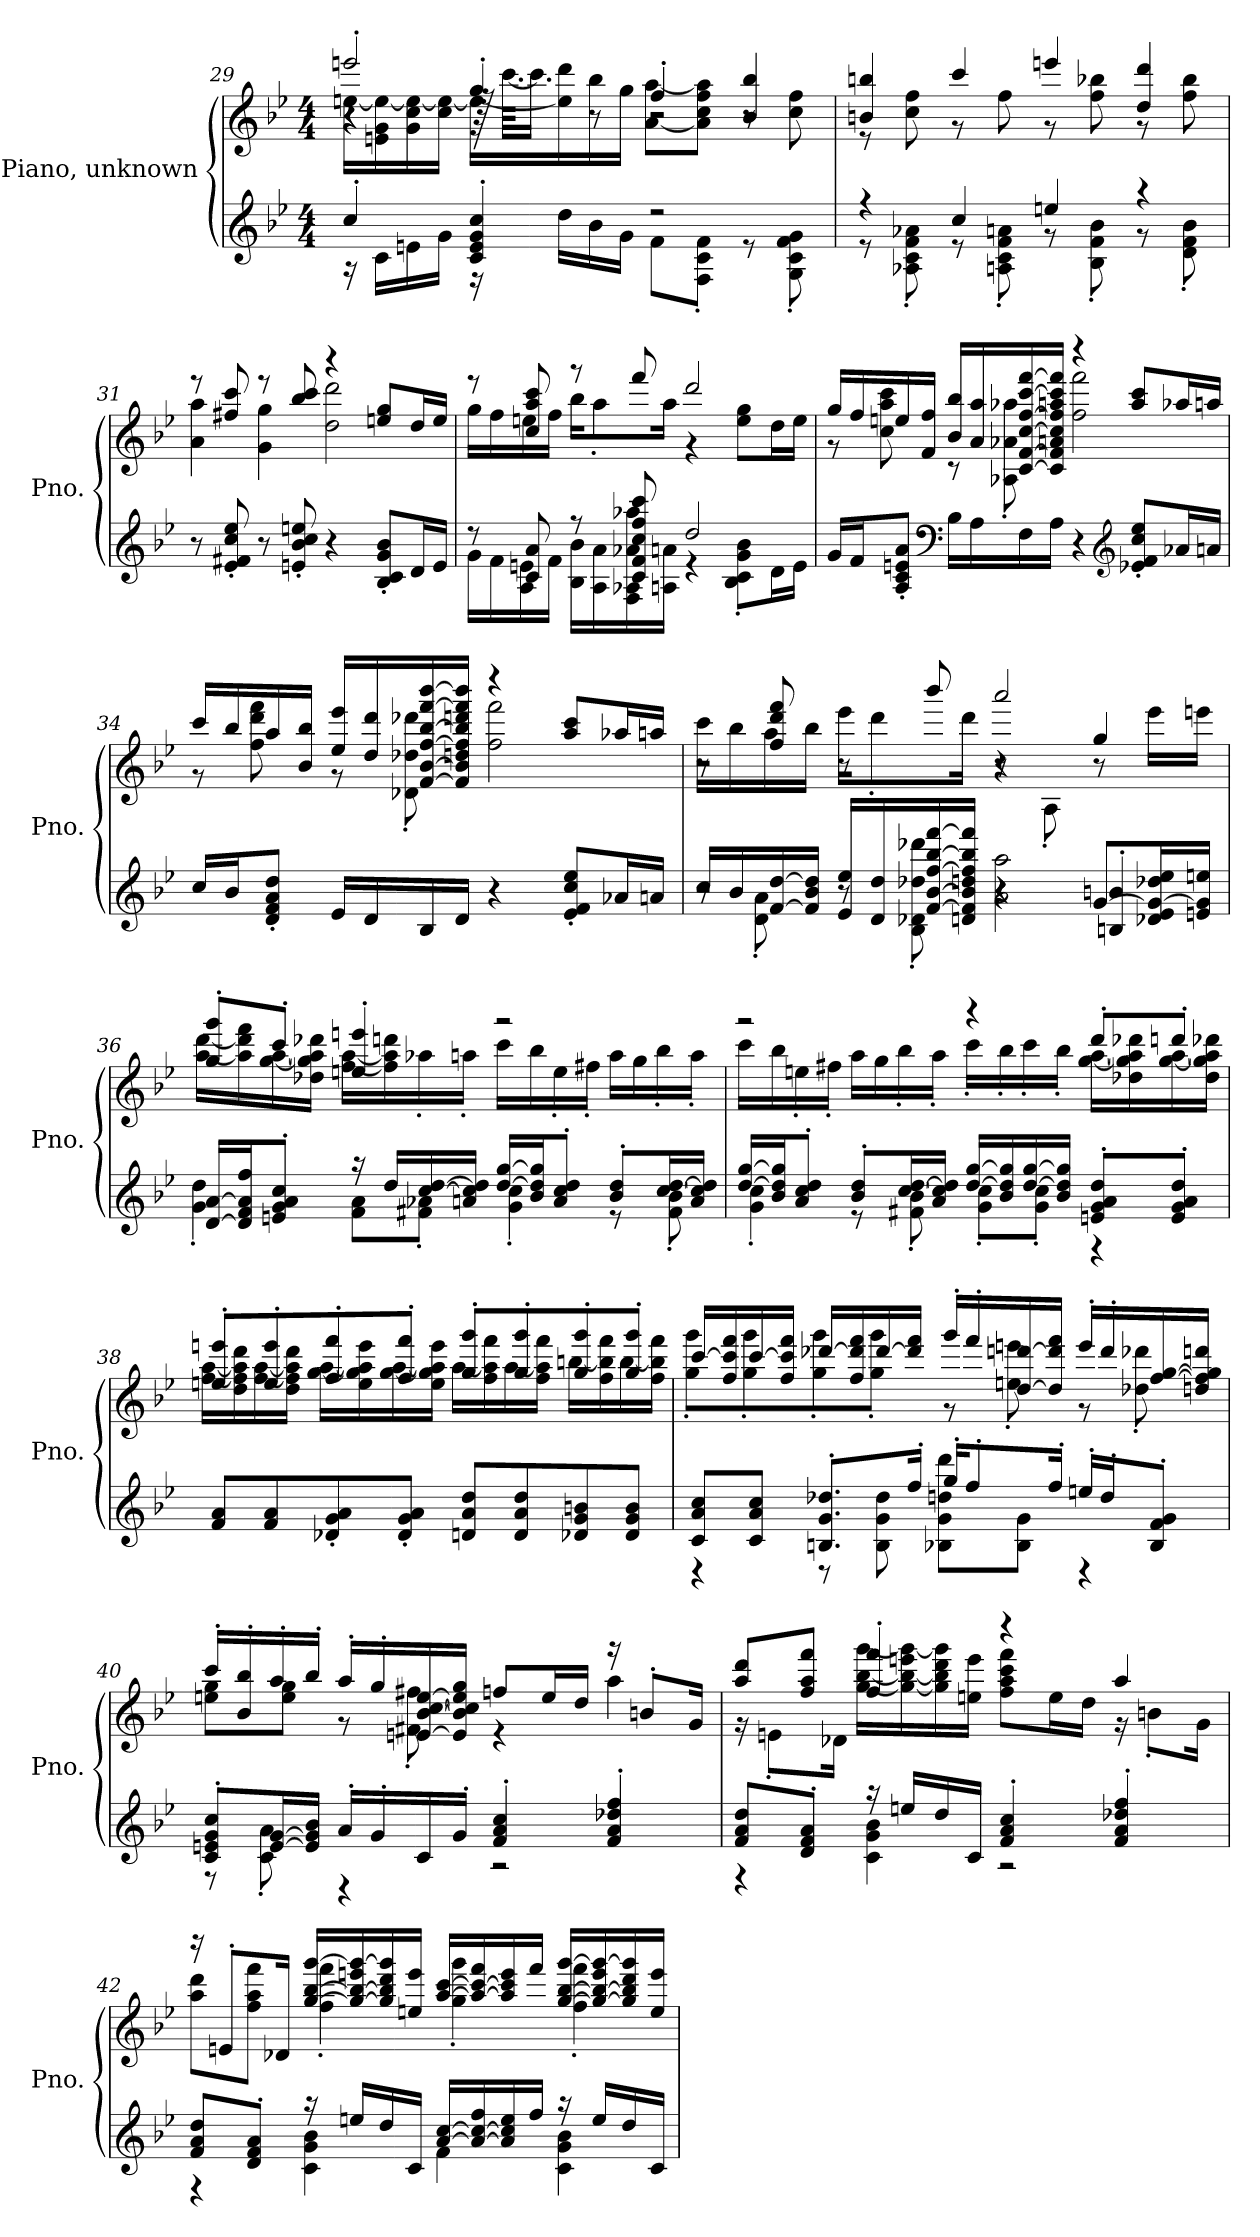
**kern	**kern
*part1	*part1
*staff2	*staff1
*I"Piano, unknown	*
*I'Pno.	*
!!LO:LB:g=z
*clefG2	*clefG2
*k[b-e-]	*k[b-e-]
*M4/4	*M4/4
=29	=29
*^	*^
*	*	*	*^
*	*	*	*	*^
4cc'/	16r	2eeen'/	4r	4r	[16een\LL
.	16c\LL	.	.	.	16en\ 16g\ 16ee\_
.	16en\	.	.	.	16g\ 16cc\ 16ee\_
.	16g\JJ	.	.	.	16cc\ 16ee\_JJ
4c/' 4e/' 4g/' 4cc/'	16r	.	128r	4gg'/	16ee\LL_
.	.	.	[64.ccc\KKLL	.	.
.	.	.	16.ccc\JJ]	.	.
.	16dd\LL	.	.	.	16ee\] 16ddd\
.	16b-\	.	8r	.	16bb-\
.	16g\JJ	.	.	.	16gg\JJ
2r	8f\L	2r	2r	4ff'/	[8a\ [8aa\L
.	8F\' 8c\' 8f\'J	.	.	.	8a\] 8cc\ 8ff\ 8aa\]J
.	8r	.	.	4b-/ 4bb-/	8r
.	8G\' 8c\' 8f\' 8g\'	.	.	.	8cc\ 8ff\
*	*	*	*v	*v	*v
=30	=30	=30	=30
4r	8r	4bn/ 4bbn/	8r
.	8A-X\' 8c\' 8f\' 8a-X\'	.	8cc\ 8ff\
4cc/	8r	4ccc/	8r
.	8An\' 8c\' 8f\' 8an\'	.	8ff\
4een/	8r	4eeen/	8r
.	8B-\' 8f\' 8b-\'	.	8ff\ 8bb-X\
4r	8r	4dd/ 4ddd/	8r
.	8d\' 8f\' 8b-\'	.	8ff\ 8bb-\
*v	*v	*	*
!!LO:LB:g=z	!!
=31	=31	=31
8r	8r	4a\ 4aa\
8e-/' 8f#X/' 8cc/' 8ee-/'	8ff#X/ 8ccc/	.
8r	8r	4g\ 4gg\
8en/' 8b-/' 8cc/' 8een/'	8bb-/ 8ccc/	.
4r	4r	2dd\ 2ddd\
8B-/' 8c/' 8g/' 8b-/'L	8een/ 8gg/L	.
16d/L	16dd/L	.
16e/JJ	16ee/JJ	.
=32	=32	=32
*^	*	*
8r	16g\LL	8r	16gg\LL
.	16f\	.	16ff\
8c/ 8a/	16A\ 16en\	8cc/ 8aa/ 8ccc/	16een\
.	16f\JJ	.	16ff\JJ
8r	16B-\ 16b-\LL	8r	16bb-\KL
.	16A\ 16a\	.	8aa'\
8c/ 8f/ 8cc/ 8ff/ 8ccc/	16F\ 16A-X\ 16a-X\ 16aa-X\	8fff/	.
.	16An\ 16an\JJ	.	16aa\Jk
2dd/	4r	2ddd/	4r
.	8B-\' 8c\' 8g\' 8b-\'L	.	8ee\ 8gg\L
.	16d\L	.	16dd\L
.	16e\JJ	.	16ee\JJ
*v	*v	*	*
!!LO:LB:g=z	!!
=33	=33	=33
16g/LL	16gg/LL	8r
16f/J	16ff/	.
8A/' 8c/' 8en/' 8a/'J	16een/	8cc\ 8aa\ 8ccc\
.	16f/ 16ff/JJ	.
*clefF4	*	*
16B-\LL	16b-/ 16bb-/LL	8r
16A\	16a/ 16aa/	.
16F\	[16c/ [16f/ [16cc/ [16ff/ [16ccc/ [16fff/	8A-X\' 8a-X\' 8aa-X\'
16A\JJ	16c/] 16f/] 16an/ 16cc/] 16ff/] 16aan/ 16ccc/] 16fff/]JJ	.
4r	4r	2ff\ 2fff\
*clefG2	*	*
8e-X/' 8f/' 8cc/' 8ee-/'L	8aa/ 8ccc/L	.
16a-X/L	16aa-X/L	.
16an/JJ	16aan/JJ	.
=34	=34	=34
16cc/LL	16ccc/LL	8r
16b-/J	16bb-/	.
8d/' 8f/' 8a/' 8dd/'J	16aa/	8ff\ 8ddd\ 8fff\
.	16b-/ 16bb-/JJ	.
16e-/LL	16ee-/ 16eee-/LL	8r
16d/	16dd/ 16ddd/	.
16B-/	[16f/ [16b-/ [16ff/ [16bb-/ [16fff/ [16bbb-/	8d-X\' 8dd-X\' 8ddd-X\'
16d/JJ	16f/] 16b-/] 16ddn/ 16ff/] 16bb-/] 16dddn/ 16fff/] 16bbb-/]JJ	.
4r	4r	2ff\ 2fff\
8e-/' 8f/' 8cc/' 8ee-/'L	8aa/ 8ccc/L	.
16a-X/L	16aa-X/L	.
16an/JJ	16aan/JJ	.
!!LO:LB:g=z
=35	=35	=35
*^	*	*^
*	*^	*	*	*
16cc/LL	8r	2r	8r	16ccc\LL	2r
16b-/	.	.	.	16bb-\	.
[16f/ [16dd/	8d\' 8a\'	.	8ff/ 8ddd/ 8fff/	16aa\	.
16f/] 16b-/ 16dd/]JJ	.	.	.	16bb-\JJ	.
16e-/ 16ee-/LL	8r	.	8r	16eee-\KL	.
16d/ 16dd/	.	.	.	8ddd'\	.
[16f/ [16b-/ [16ff/ [16bb-/ [16fff/	8B-\' 8d-X\' 8dd-X\' 8ddd-X\'	.	8bbb-/	.	.
16dn/ 16f/] 16b-/] 16ddn/ 16ff/] 16bb-/] 16fff/]JJ	.	.	.	16ddd\Jk	.
4r	2a\ 2aa\	4r	2aaa/	8r	4r
.	.	.	.	8A'\	.
[8g/L	.	4Bn/' 4bn/'	.	8r	4gg/
16d-X/ 16e-/ 16g/_ 16dd-X/ 16ee-/L	.	.	.	16eee-\LL	.
16en/ 16g/] 16een/JJ	.	.	.	16eeen\JJ	.
*	*v	*v	*	*	*
*	*	*	*v	*v
!!LO:LB:g=z
=36	=36	=36	=36
[16d/ [16a/LL	4g\' 4dd\'	8gg/' 8ggg/'L	[16aa\ [16ddd\LL
16d/] 16f/ 16a/] 16ff/J	.	.	16aa\] 16ddd\] 16fff\
8en/' 8g/' 8a/' 8cc/'J	.	8ccc'/J	[16gg\ [16aa\
.	.	.	16dd-X\ 16gg\] 16aa\] 16ddd-X\JJ
16r	8f\ 8a\L	4een/' 4eeen/'	[16ff\ [16aa\LL
16dd/LL	.	.	16ff\] 16aa\] 16dddn\
[16cc/ [16dd/	8f#X\' 8a-X\'J	.	16aa-X'\
16an/ 16cc/] 16dd/]JJ	.	.	16aan'\JJ
[16dd/ [16gg/LL	4g\' 4cc\'	2r	16ccc\LL
16b-/ 16dd/] 16gg/]J	.	.	16bb-\
8a/' 8cc/' 8dd/'J	.	.	16ee'\
.	.	.	16ff#X'\JJ
8b-/' 8dd/'L	8r	.	16aa\LL
.	.	.	16gg\
[16cc/ [16dd/L	8f#\' 8b-\'	.	16bb-'\
16a/ 16cc/] 16dd/]JJ	.	.	16aa'\JJ
!!LO:PB:g=z	!!
=37	=37	=37	=37
[16dd/ [16gg/LL	4g\' 4cc\'	2r	16ccc\LL
16b-/ 16dd/] 16gg/]J	.	.	16bb-\
8a/' 8cc/' 8dd/'J	.	.	16een'\
.	.	.	16ff#X'\JJ
8b-/' 8dd/'L	8r	.	16aa\LL
.	.	.	16gg\
[16cc/ [16dd/L	8f#X\' 8b-\'	.	16bb-'\
16a/ 16cc/] 16dd/]JJ	.	.	16aa'\JJ
[16dd/ [16gg/LL	8g\' 8cc\'L	4r	16ccc'\LL
16b-/ 16dd/] 16gg/]	.	.	16bb-'\
[16dd/ [16gg/	8g\' 8cc\'J	.	16ccc'\
16b-/ 16dd/] 16gg/]JJ	.	.	16bb-'\JJ
8en/' 8g/' 8a/' 8dd/'L	4r	8ddd'/L	[16gg\ [16aa\LL
.	.	.	16dd-X\ 16gg\] 16aa\] 16ddd-X\
8e/' 8g/' 8a/' 8dd/'J	.	8dddn'/J	[16gg\ [16aa\
.	.	.	16dd-\ 16gg\] 16aa\] 16ddd-X\JJ
*v	*v	*	*
!!LO:LB:g=z	!!
=38	=38	=38
8f/ 8a/L	8een/' 8eeen/'L	[16ff\ [16aa\LL
.	.	16dd\ 16ff\] 16aa\] 16ddd\
8f/ 8a/	8ee/' 8eee/'	[16ff\ [16aa\
.	.	16dd\ 16ff\] 16aa\] 16ddd\JJ
8d-X/' 8g/' 8a/'	8ff/' 8fff/'	[16gg\ [16aa\LL
.	.	16ee\ 16gg\] 16aa\] 16eee\
8d-/' 8g/' 8a/'J	8ff/' 8fff/'J	[16gg\ [16aa\
.	.	16ee\ 16gg\] 16aa\] 16eee\JJ
8dn/ 8a/ 8dd/L	8gg/' 8ggg/'L	[16aa\LL
.	.	16ff\ 16aa\] 16fff\
8d/ 8a/ 8dd/	8gg/' 8ggg/'	[16aa\
.	.	16ff\ 16aa\] 16fff\JJ
8d-X/ 8g/ 8bn/	8gg/' 8ggg/'	[16bbn\LL
.	.	16ff\ 16bb\] 16fff\
8d-/ 8g/ 8b/J	8gg/' 8ggg/'J	[16bb\
.	.	16ff\ 16bb\] 16fff\JJ
!!LO:LB:g=z	!!
=39	=39	=39
*^	*	*
8c/ 8a/ 8cc/L	4r	[16ccc/LL	8gg\' 8ggg\'L
.	.	16ff/ 16ccc/] 16fff/	.
8c/ 8a/ 8cc/J	.	[16ccc/	8gg\' 8ggg\'
.	.	16ff/ 16ccc/] 16fff/JJ	.
8.Bn/' 8.g/' 8.dd-X/'L	8r	[16ddd-X/LL	8gg\' 8ggg\'
.	.	16ff/ 16ddd-/] 16fff/	.
.	8B\ 8g\ 8dd-\	[16ddd-/	8gg\' 8ggg\'J
16ff'/Jk	.	16ddd-/] 16fff/JJ	.
16gg'/KL	8B-X\ 8g\ 8ddn\ 8ddd\L	16ggg'/LL	8r
8ff'/	.	16fff'/	.
.	8B-\ 8g\J	[16dd/ [16dddn/	8een\' 8eeen\'
16ff'/Jk	.	16dd/] 16ddd/] 16fff/JJ	.
16een'/LL	4r	16eee'/LL	8r
16dd'/J	.	16ddd'/	.
8B-/' 8f/' 8g/'J	.	[16ff/ [16gg/	8dd-X\' 8ddd-X\'
.	.	16ddn/ 16ff/] 16gg/] 16dddn/JJ	.
!!LO:LB:g=z	!!
=40	=40	=40	=40
8c/' 8en/' 8g/' 8cc/'L	8r	16ccc'/LL	8een\ 8gg\L
.	.	16b-/' 16bb-/'	.
[16e/ [16g/L	8c\' 8a\'	16aa'/	8ee\ 8gg\J
16e/] 16g/] 16b-/JJ	.	16bb-'/JJ	.
16a'/LL	4r	16aa'/LL	8r
16g'/	.	16gg'/	.
16c/	.	[16en/ [16b-/ [16cc/ [16ee/	8f#X\' 8ff#X\'
16g'/JJ	.	16e/] 16b-/] 16cc/] 16ee/] 16gg/JJ	.
4f/' 4a/' 4cc/'	2r	8ffn/L	4r
.	.	16ee/L	.
.	.	16dd/JJ	.
4f/' 4a/' 4dd-X/' 4ff/'	.	16r	4aa\
.	.	8bn'/L	.
.	.	16g/Jk	.
=41	=41	=41	=41
8f/ 8a/ 8dd/L	4r	8aa/ 8ddd/L	16r
.	.	.	8en'\L
8d/' 8f/' 8a/'J	.	8ff/ 8aa/ 8fff/J	.
.	.	.	16d-X\Jk
16r	4c\ 4g\ 4b-\	4ff/' 4fff/'	[16gg\ [16bb-\ [16ggg\LL
16een/LL	.	.	16gg\_ 16bb-\_ 16eeen\ 16ggg\_
16dd/	.	.	16gg\] 16bb-\] 16ddd\ 16ggg\]
16c/JJ	.	.	16een\ 16eee\JJ
4f/' 4a/' 4cc/'	2r	4r	8ff\ 8aa\ 8ccc\ 8fff\L
.	.	.	16ee\L
.	.	.	16dd\JJ
4f/' 4a/' 4dd-X/' 4ff/'	.	4aa/	16r
.	.	.	8bn'\L
.	.	.	16g\Jk
!!LO:LB:g=z	!!
=42	=42	=42	=42
8f/ 8a/ 8dd/L	4r	16r	8aa\ 8ddd\L
.	.	8en'/L	.
8d/' 8f/' 8a/'J	.	.	8ff\ 8aa\ 8fff\J
.	.	16d-X/Jk	.
16r	4c\ 4g\ 4b-\	[16gg/ [16bb-/ [16ggg/LL	4ff\' 4fff\'
16een/LL	.	16gg/_ 16bb-/_ 16eeen/ 16ggg/_	.
16dd/	.	16gg/] 16bb-/] 16ddd/ 16ggg/]	.
16c/JJ	.	16een/ 16eee/JJ	.
[16a/ [16cc/LL	4f\	[16aa/ [16ccc/LL	4gg\' 4ggg\'
16a/_ 16cc/_ 16ff/	.	16aa/_ 16ccc/_ 16fff/	.
16a/] 16cc/] 16ee/	.	16aa/] 16ccc/] 16eee/	.
16ff/JJ	.	16fff/JJ	.
16r	4c\ 4g\ 4b-\	[16gg/ [16bb-/ [16ggg/LL	4ff\' 4fff\'
16ee/LL	.	16gg/_ 16bb-/_ 16eee/ 16ggg/_	.
16dd/	.	16gg/] 16bb-/] 16ddd/ 16ggg/]	.
16c/JJ	.	16ee/ 16eee/JJ	.
*v	*v	*	*
*	*v	*v
=	=
*-	*-
